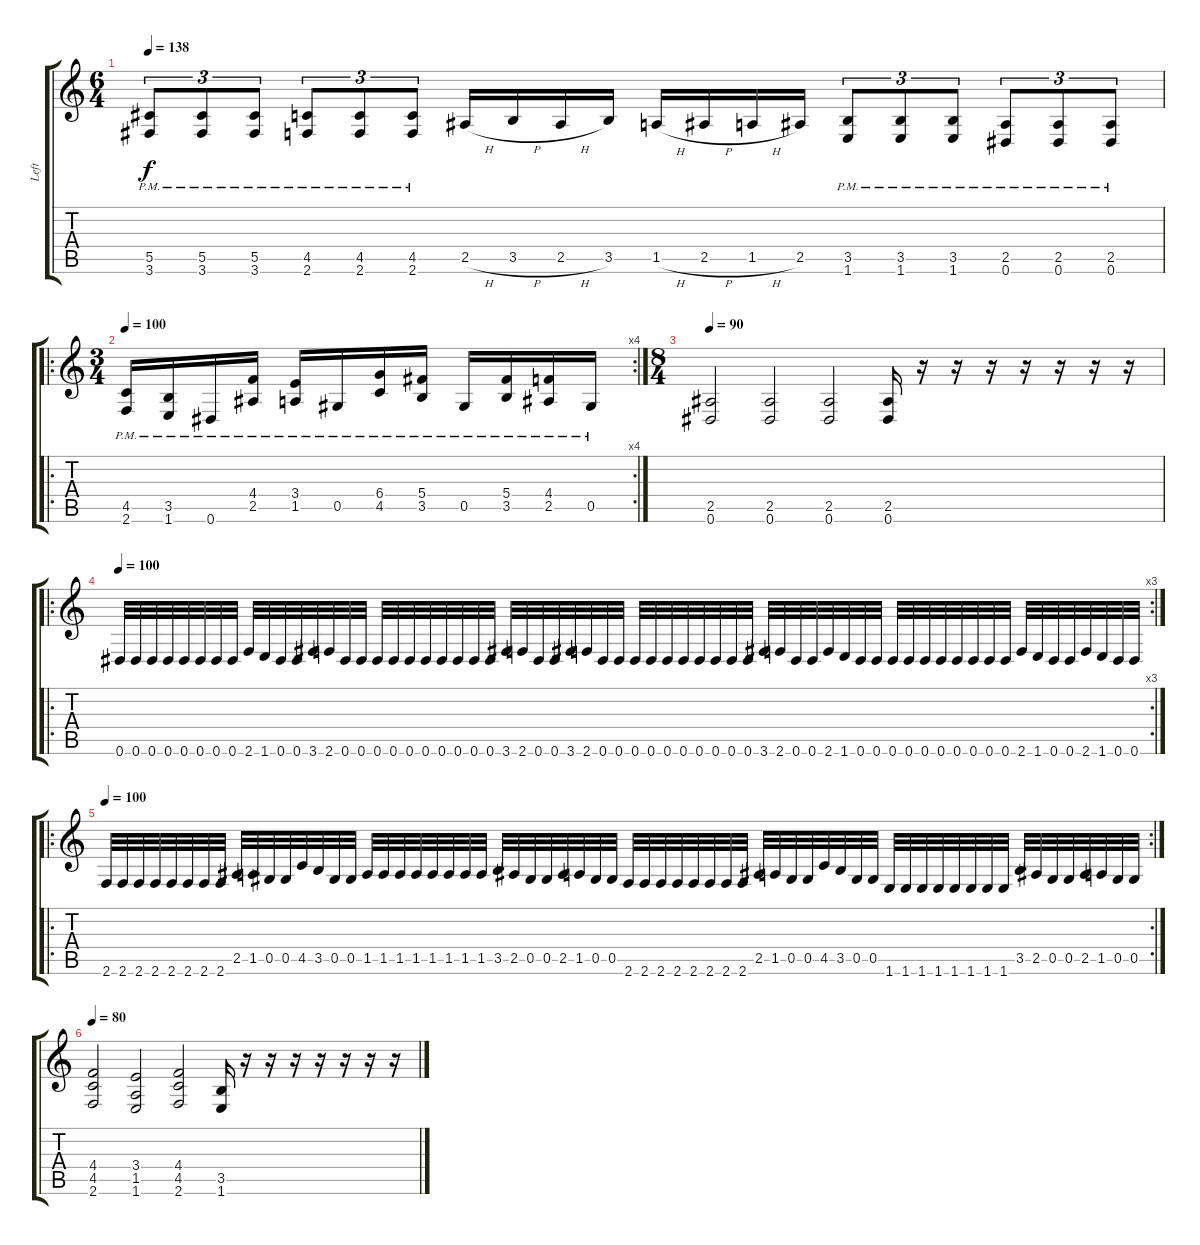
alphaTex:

\track ("Left" "Left") {instrument distortionguitar}
\staff {score tabs}
\tuning (Eb4 Bb3 Gb3 Db3 Ab2 Eb2) {hide}
\ts (6 4)
\tempo 138
\clef g2
\ks c
(5.5{pm} 3.6{pm}).8{tu (3 2) dy f} (5.5{pm} 3.6{pm}).8{tu (3 2)} (5.5{pm} 3.6{pm}).8{tu (3 2)} (4.5{pm} 2.6{pm}).8{tu (3 2)} (4.5{pm} 2.6{pm}).8{tu (3 2)} (4.5{pm} 2.6{pm}).8{tu (3 2)} 2.5{h}.16 3.5{h}.16 2.5{h}.16 3.5.16 1.5{h}.16 2.5{h}.16 1.5{h}.16 2.5.16 (3.5{pm} 1.6{pm}).8{tu (3 2)} (3.5{pm} 1.6{pm}).8{tu (3 2)} (3.5{pm} 1.6{pm}).8{tu (3 2)} (2.5{pm} 0.6{pm}).8{tu (3 2)} (2.5{pm} 0.6{pm}).8{tu (3 2)} (2.5{pm} 0.6{pm}).8{tu (3 2)} |
\ro
\rc 4
\ts (3 4)
\tempo 100
(4.5{pm} 2.6{pm}).16 (3.5{pm} 1.6{pm}).16 0.6{pm}.16 (4.4{pm} 2.5{pm}).16 (3.4{pm} 1.5{pm}).16 0.5{pm}.16 (6.4{pm} 4.5{pm}).16 (5.4{pm} 3.5{pm}).16 0.5{pm}.16 (5.4{pm} 3.5{pm}).16 (4.4{pm} 2.5{pm}).16 0.5{pm}.16 |
\ts (8 4)
\tempo 90
(2.5 0.6).2 (2.5 0.6).2 (2.5 0.6).2 (2.5 0.6).16 r.16 r.16 r.16 r.16 r.16 r.16 r.16 |
\ro
\rc 3
\tempo 100
0.6.32 0.6.32 0.6.32 0.6.32 0.6.32 0.6.32 0.6.32 0.6.32 2.6.32 1.6.32 0.6.32 0.6.32 3.6.32 2.6.32 0.6.32 0.6.32 0.6.32 0.6.32 0.6.32 0.6.32 0.6.32 0.6.32 0.6.32 0.6.32 3.6.32 2.6.32 0.6.32 0.6.32 3.6.32 2.6.32 0.6.32 0.6.32 0.6.32 0.6.32 0.6.32 0.6.32 0.6.32 0.6.32 0.6.32 0.6.32 3.6.32 2.6.32 0.6.32 0.6.32 2.6.32 1.6.32 0.6.32 0.6.32 0.6.32 0.6.32 0.6.32 0.6.32 0.6.32 0.6.32 0.6.32 0.6.32 2.6.32 1.6.32 0.6.32 0.6.32 2.6.32 1.6.32 0.6.32 0.6.32 |
\ro
\rc 2
\tempo 100
2.6.32 2.6.32 2.6.32 2.6.32 2.6.32 2.6.32 2.6.32 2.6.32 2.5.32 1.5.32 0.5.32 0.5.32 4.5.32 3.5.32 0.5.32 0.5.32 1.5.32 1.5.32 1.5.32 1.5.32 1.5.32 1.5.32 1.5.32 1.5.32 3.5.32 2.5.32 0.5.32 0.5.32 2.5.32 1.5.32 0.5.32 0.5.32 2.6.32 2.6.32 2.6.32 2.6.32 2.6.32 2.6.32 2.6.32 2.6.32 2.5.32 1.5.32 0.5.32 0.5.32 4.5.32 3.5.32 0.5.32 0.5.32 1.6.32 1.6.32 1.6.32 1.6.32 1.6.32 1.6.32 1.6.32 1.6.32 3.5.32 2.5.32 0.5.32 0.5.32 2.5.32 1.5.32 0.5.32 0.5.32 |
\tempo 80
(4.4 4.5 2.6).2 (3.4 1.5 1.6).2 (4.4 4.5 2.6).2 (3.5 1.6).16 r.16 r.16 r.16 r.16 r.16 r.16 r.16
